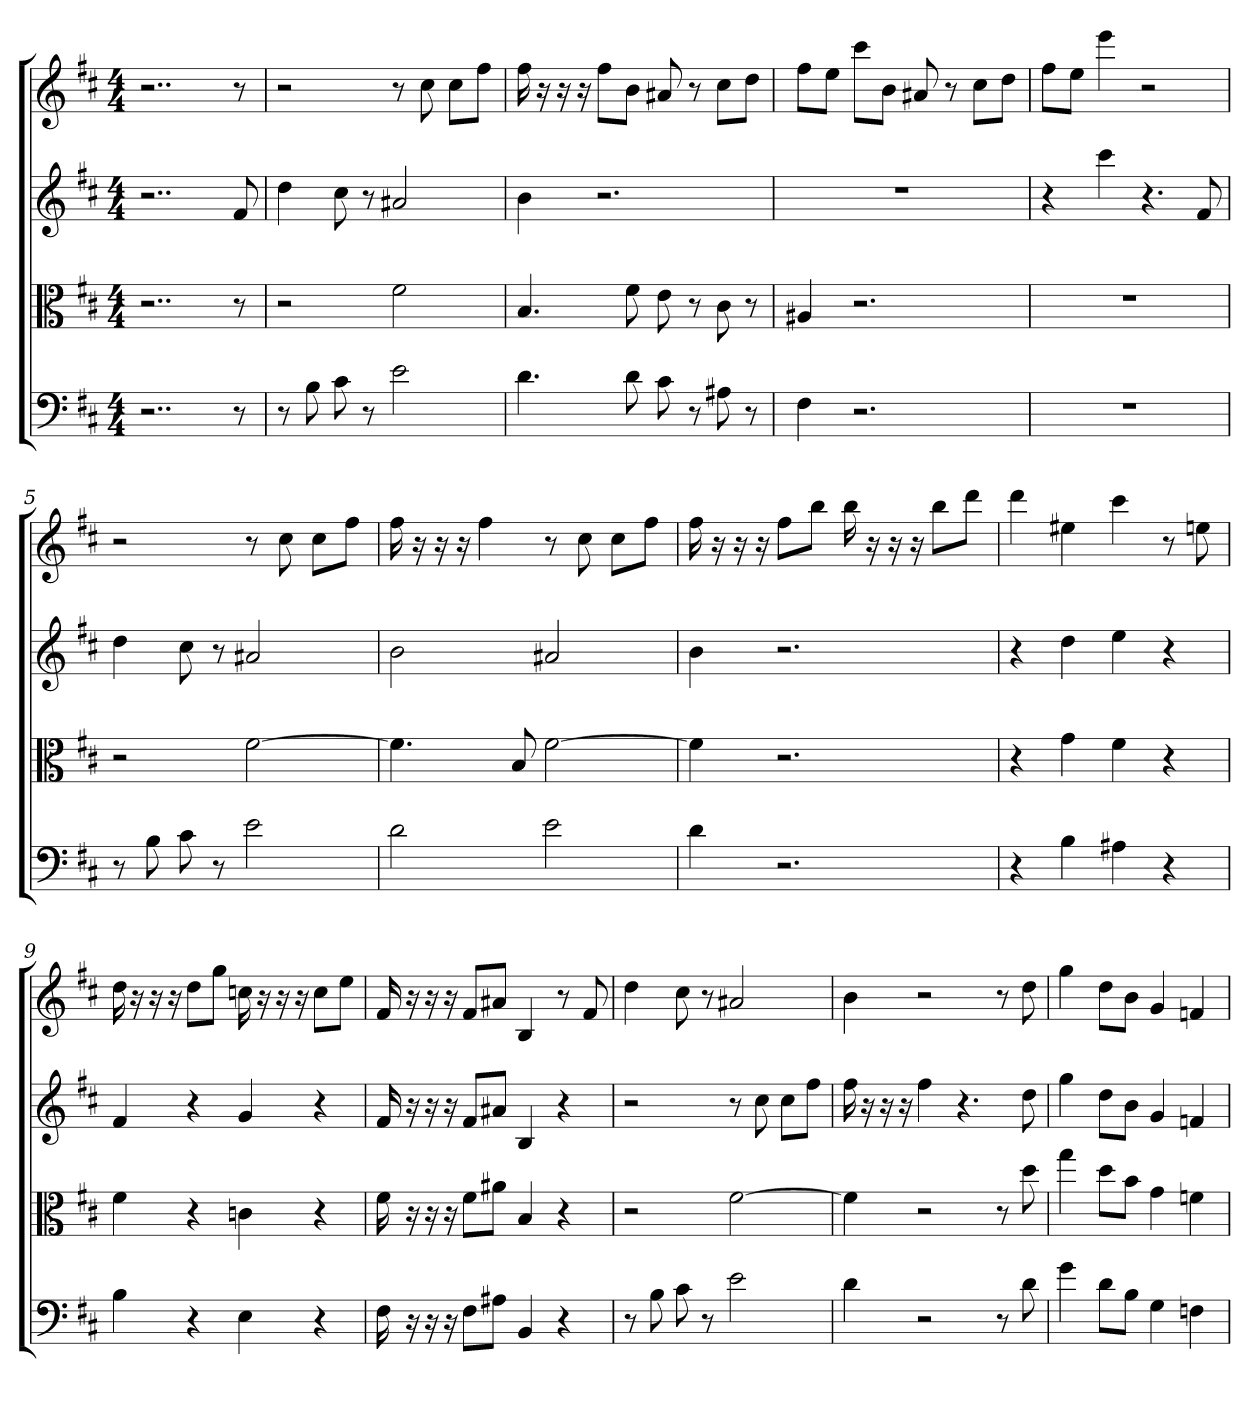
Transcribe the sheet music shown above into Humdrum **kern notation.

**kern	**kern	**kern	**kern
*part4	*part3	*part2	*part1
*staff4	*staff3	*staff2	*staff1
*clefF4	*clefC3	*clefG2	*clefG2
*k[f#c#]	*k[f#c#]	*k[f#c#]	*k[f#c#]
*b:	*b:	*b:	*b:
*M4/4	*M4/4	*M4/4	*M4/4
=	=	=	=
2..r	2..r	2..r	2..r
8r	8r	8f#	8r
=1	=1	=1	=1
8r	2r	4dd	2r
8B	.	.	.
8c#	.	8cc#	.
8r	.	8r	.
2e	2f#	2a#X	8r
.	.	.	8cc#
.	.	.	8cc#\L
.	.	.	8ff#\J
=2	=2	=2	=2
4.d	4.B	4b	16ff#
.	.	.	16r
.	.	.	16r
.	.	.	16r
.	.	2.r	8ff#\L
8d	8f#	.	8b\J
8c#	8e	.	8a#X
8r	8r	.	8r
8A#X	8c#	.	8cc#\L
8r	8r	.	8dd\J
=3	=3	=3	=3
4F#	4A#X	1r	8ff#\L
.	.	.	8ee\J
2.r	2.r	.	8ccc#\L
.	.	.	8b\J
.	.	.	8a#X
.	.	.	8r
.	.	.	8cc#\L
.	.	.	8dd\J
=4	=4	=4	=4
1r	1r	4r	8ff#\L
.	.	.	8ee\J
.	.	4ccc#	4eee
.	.	4.r	2r
.	.	8f#	.
=5	=5	=5	=5
8r	2r	4dd	2r
8B	.	.	.
8c#	.	8cc#	.
8r	.	8r	.
2e	[2f#	2a#X	8r
.	.	.	8cc#
.	.	.	8cc#\L
.	.	.	8ff#\J
=6	=6	=6	=6
2d	4.f#]	2b	16ff#
.	.	.	16r
.	.	.	16r
.	.	.	16r
.	.	.	4ff#
.	8B	.	.
2e	[2f#	2a#X	8r
.	.	.	8cc#
.	.	.	8cc#\L
.	.	.	8ff#\J
=7	=7	=7	=7
4d	4f#]	4b	16ff#
.	.	.	16r
.	.	.	16r
.	.	.	16r
2.r	2.r	2.r	8ff#\L
.	.	.	8bb\J
.	.	.	16bb
.	.	.	16r
.	.	.	16r
.	.	.	16r
.	.	.	8bb\L
.	.	.	8ddd\J
=8	=8	=8	=8
4r	4r	4r	4ddd
4B	4g	4dd	4ee#X
4A#X	4f#	4ee	4ccc#
4r	4r	4r	8r
.	.	.	8een
=9	=9	=9	=9
4B	4f#	4f#	16dd
.	.	.	16r
.	.	.	16r
.	.	.	16r
4r	4r	4r	8dd\L
.	.	.	8gg\J
4E	4cn	4g	16ccn
.	.	.	16r
.	.	.	16r
.	.	.	16r
4r	4r	4r	8cc\L
.	.	.	8ee\J
=10	=10	=10	=10
16F#	16f#	16f#	16f#
16r	16r	16r	16r
16r	16r	16r	16r
16r	16r	16r	16r
8F#\L	8f#\L	8f#/L	8f#/L
8A#X\J	8a#X\J	8a#X/J	8a#X/J
4BB	4B	4B	4B
4r	4r	4r	8r
.	.	.	8f#
=11	=11	=11	=11
8r	2r	2r	4dd
8B	.	.	.
8c#	.	.	8cc#
8r	.	.	8r
2e	[2f#	8r	2a#X
.	.	8cc#	.
.	.	8cc#\L	.
.	.	8ff#\J	.
=12	=12	=12	=12
4d	4f#]	16ff#	4b
.	.	16r	.
.	.	16r	.
.	.	16r	.
2r	2r	4ff#	2r
.	.	4.r	.
8r	8r	.	8r
8d	8dd	8dd	8dd
=13	=13	=13	=13
4g	4gg	4gg	4gg
8d\L	8dd\L	8dd\L	8dd\L
8B\J	8b\J	8b\J	8b\J
4G	4g	4g	4g
4Fn	4fn	4fn	4fn
=	=	=	=
*-	*-	*-	*-
